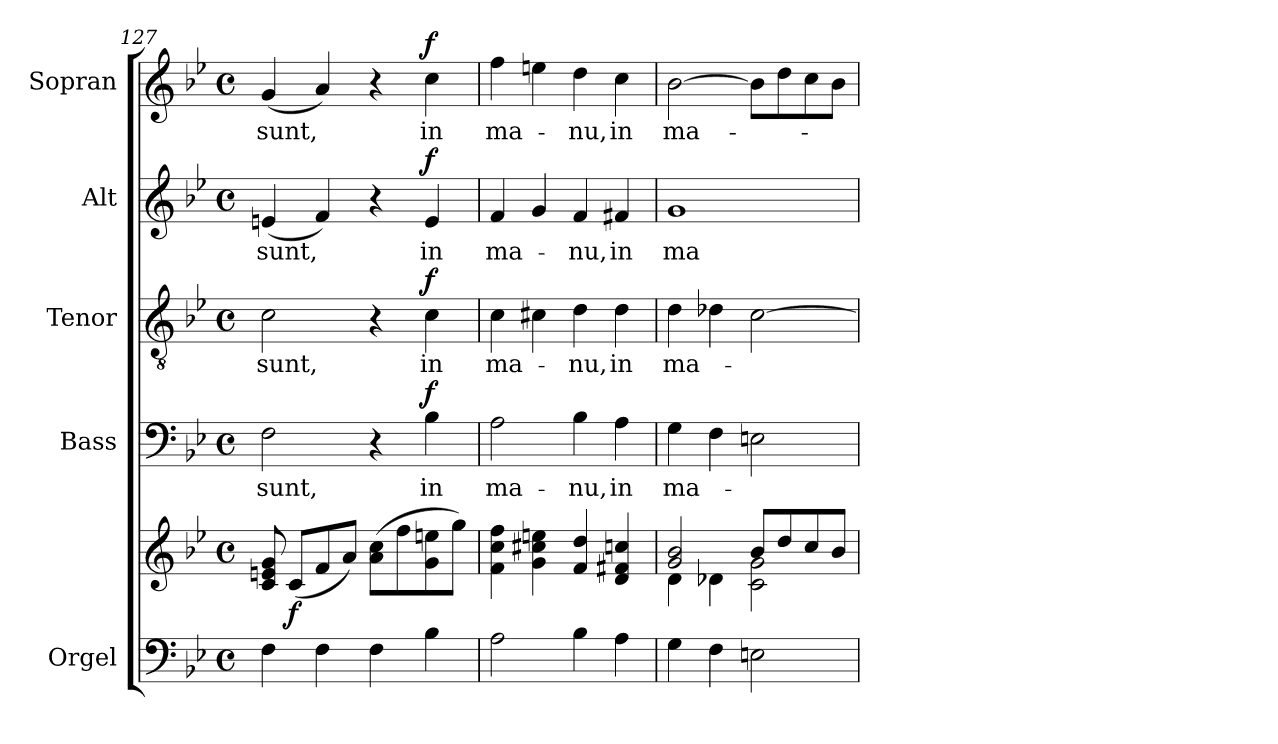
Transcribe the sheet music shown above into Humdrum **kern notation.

**kern	**kern	**dynam	**kern	**text	**dynam	**kern	**text	**dynam	**kern	**text	**dynam	**kern	**text	**dynam
*part5	*part5	*part5	*part4	*part4	*part4	*part3	*part3	*part3	*part2	*part2	*part2	*part1	*part1	*part1
*staff6	*staff5	*staff5/6	*staff4	*staff4	*staff4	*staff3	*staff3	*staff3	*staff2	*staff2	*staff2	*staff1	*staff1	*staff1
*I"Orgel	*	*	*I"Bass	*	*	*I"Tenor	*	*	*I"Alt	*	*	*I"Sopran	*	*
*I'Org.	*	*	*I'B.	*	*	*I'T.	*	*	*I'A.	*	*	*I'S.	*	*
*clefF4	*clefG2	*	*clefF4	*	*	*clefGv2	*	*	*clefG2	*	*	*clefG2	*	*
*k[b-e-]	*k[b-e-]	*	*k[b-e-]	*	*	*k[b-e-]	*	*	*k[b-e-]	*	*	*k[b-e-]	*	*
*B-:	*B-:	*	*B-:	*	*	*B-:	*	*	*B-:	*	*	*B-:	*	*
*M4/4	*M4/4	*	*M4/4	*	*	*M4/4	*	*	*M4/4	*	*	*M4/4	*	*
*met(c)	*met(c)	*	*met(c)	*	*	*met(c)	*	*	*met(c)	*	*	*met(c)	*	*
=127	=127	=127	=127	=127	=127	=127	=127	=127	=127	=127	=127	=127	=127	=127
!	!	!	!	!LO:LY:b	!	!	!LO:LY:b	!	!	!LO:LY:b	!	!	!LO:LY:b	!
4F\	8c/ 8en/ 8g/	.	2F\	sunt,	.	2c\	sunt,	.	(<4en/	sunt,	.	(<4g/	sunt,	.
!	!	!LO:DY:b	!	!	!	!	!	!	!	!	!	!	!	!
.	(<8c/L	f	.	.	.	.	.	.	.	.	.	.	.	.
4F\	8f/	.	.	.	.	.	.	.	4f/)	.	.	4a/)	.	.
.	8a/J)	.	.	.	.	.	.	.	.	.	.	.	.	.
4F\	(>8a\ 8cc\L	.	4r	.	.	4r	.	.	4r	.	.	4r	.	.
.	8ff\	.	.	.	.	.	.	.	.	.	.	.	.	.
!	!	!	!	!LO:LY:b	!LO:DY:a	!	!LO:LY:b	!LO:DY:a	!	!LO:LY:b	!LO:DY:a	!	!LO:LY:b	!LO:DY:a
4B-\	8g\ 8een\	.	4B-\	in	f	4c\	in	f	4e/	in	f	4cc\	in	f
.	8gg\J)	.	.	.	.	.	.	.	.	.	.	.	.	.
=128	=128	=128	=128	=128	=128	=128	=128	=128	=128	=128	=128	=128	=128	=128
!	!	!	!	!LO:LY:b	!	!	!LO:LY:b	!	!	!LO:LY:b	!	!	!LO:LY:b	!
2A\	4f\ 4cc\ 4ff\	.	2A\	ma-	.	4c\	ma-	.	4f/	ma-	.	4ff\	ma-	.
.	4g\ 4cc#X\ 4een\	.	.	.	.	4c#X\	.	.	4g/	.	.	4een\	.	.
!	!	!	!	!LO:LY:b	!	!	!LO:LY:b	!	!	!LO:LY:b	!	!	!LO:LY:b	!
4B-\	4f/ 4dd/	.	4B-\	-nu,	.	4d\	-nu,	.	4f/	-nu,	.	4dd\	-nu,	.
!	!	!	!	!LO:LY:b	!	!	!LO:LY:b	!	!	!LO:LY:b	!	!	!LO:LY:b	!
4A\	4d/ 4f#X/ 4ccn/	.	4A\	in	.	4d\	in	.	4f#X/	in	.	4cc\	in	.
!!LO:PB:g=z
=129	=129	=129	=129	=129	=129	=129	=129	=129	=129	=129	=129	=129	=129	=129
*	*^	*	*	*	*	*	*	*	*	*	*	*	*	*
!	!	!	!	!	!LO:LY:b	!	!	!LO:LY:b	!	!	!LO:LY:b	!	!	!LO:LY:b	!
4G\	2g/ 2b-/	4d\	.	4G\	ma-	.	4d\	ma-	.	1g	ma-	.	[2b-\	ma-	.
4F\	.	4d-X\	.	4F\	.	.	4d-X\	.	.	.	.	.	.	.	.
2En\	8b-/L	2c\ 2g\	.	2En\	.	.	[2c\	.	.	.	.	.	8b-\L]	.	.
.	8dd/	.	.	.	.	.	.	.	.	.	.	.	8dd\	.	.
.	8cc/	.	.	.	.	.	.	.	.	.	.	.	8cc\	.	.
.	8b-/J	.	.	.	.	.	.	.	.	.	.	.	8b-\J	.	.
*	*v	*v	*	*	*	*	*	*	*	*	*	*	*	*	*
=	=	=	=	=	=	=	=	=	=	=	=	=	=	=
*-	*-	*-	*-	*-	*-	*-	*-	*-	*-	*-	*-	*-	*-	*-
